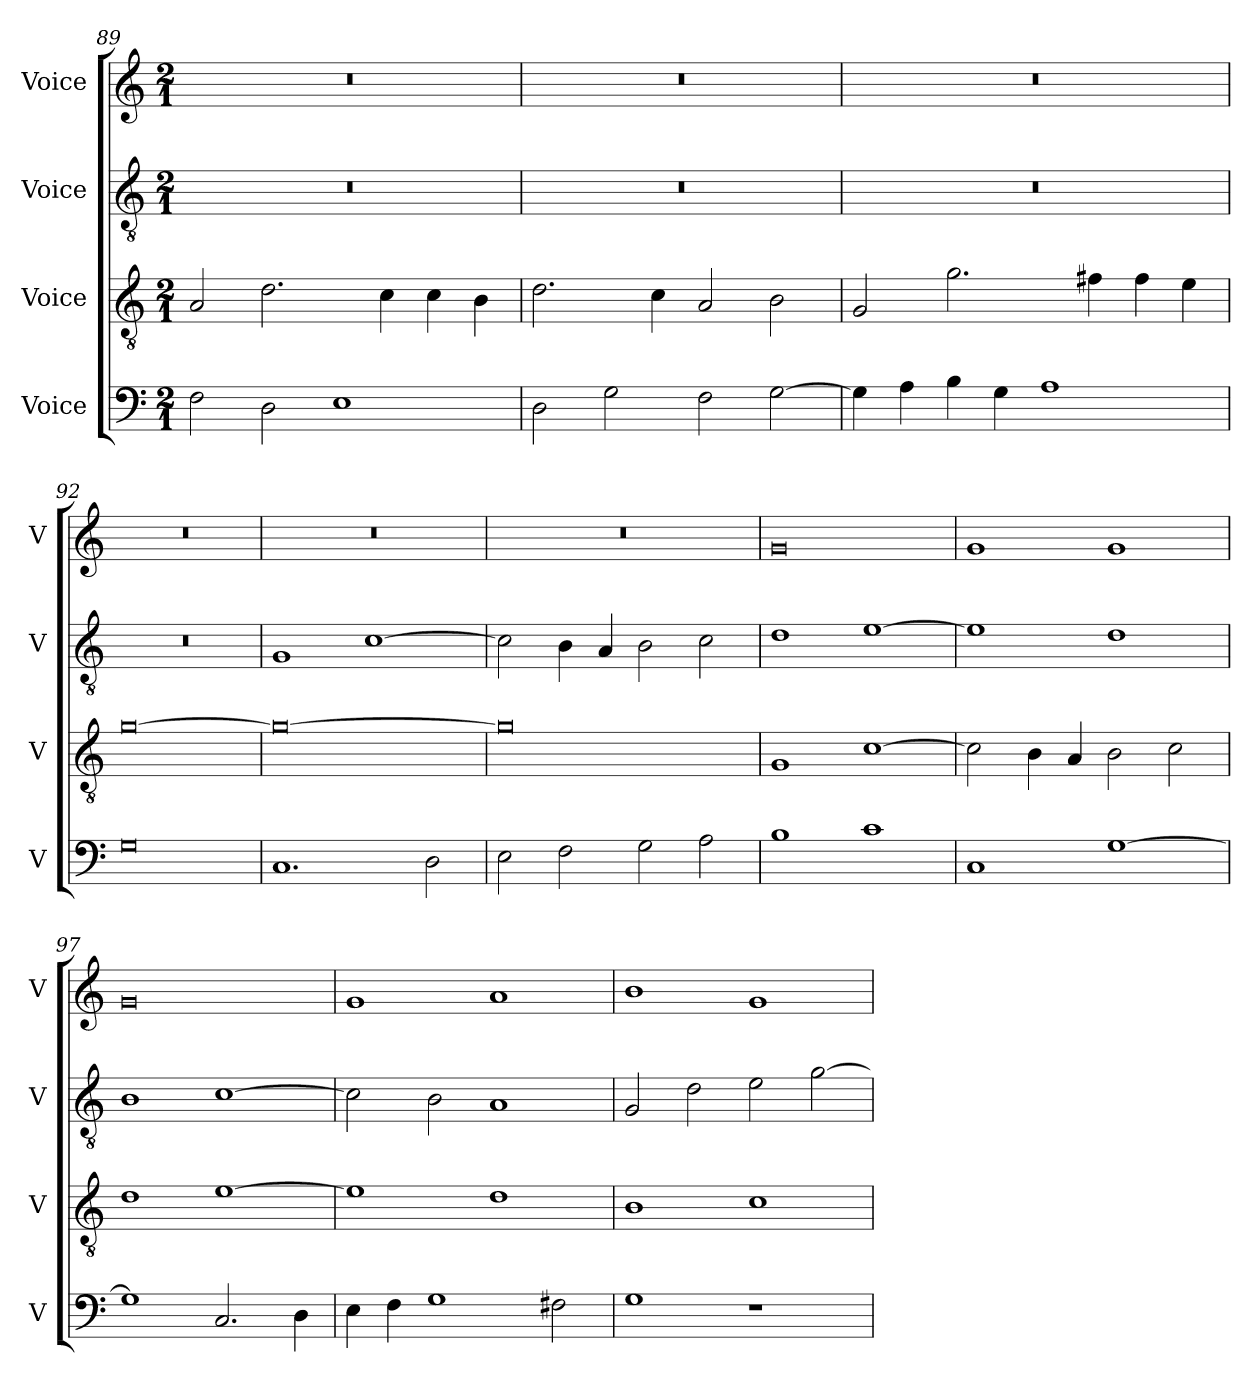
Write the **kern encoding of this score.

**kern	**kern	**kern	**kern
*part4	*part3	*part2	*part1
*staff4	*staff3	*staff2	*staff1
*I"Voice	*I"Voice	*I"Voice	*I"Voice
*I'V	*I'V	*I'V	*I'V
!!LO:LB:g=z
*clefF4	*clefGv2	*clefGv2	*clefG2
*k[]	*k[]	*k[]	*k[]
*M2/1	*M2/1	*M2/1	*M2/1
=89	=89	=89	=89
2F\	2A/	0r	0r
2D\	2.d\	.	.
1E	.	.	.
.	4c\	.	.
.	4c\	.	.
.	4B\	.	.
=90	=90	=90	=90
2D\	2.d\	0r	0r
2G\	.	.	.
.	4c\	.	.
2F\	2A/	.	.
[2G\	2B\	.	.
=91	=91	=91	=91
4G\]	2G/	0r	0r
4A\	.	.	.
4B\	2.g\	.	.
4G\	.	.	.
1A	.	.	.
.	4f#X\	.	.
.	4f#\	.	.
.	4e\	.	.
=92	=92	=92	=92
0G	[0g	0r	0r
=93	=93	=93	=93
1.C	0g_	1G	0r
.	.	[1c	.
2D\	.	.	.
=94	=94	=94	=94
2E\	0g]	2c\]	0r
2F\	.	4B\	.
.	.	4A/	.
2G\	.	2B\	.
2A\	.	2c\	.
=95	=95	=95	=95
1B	1G	1d	0g
1c	[1c	[1e	.
!!LO:LB:g=z
=96	=96	=96	=96
1C	2c\]	1e]	1g
.	4B\	.	.
.	4A/	.	.
[1G	2B\	1d	1g
.	2c\	.	.
=97	=97	=97	=97
1G]	1d	1B	0g
2.C/	[1e	[1c	.
4D\	.	.	.
=98	=98	=98	=98
4E\	1e]	2c\]	1g
4F\	.	.	.
1G	.	2B\	.
.	1d	1A	1a
2F#X\	.	.	.
=99	=99	=99	=99
1G	1B	2G/	1b
.	.	2d\	.
1r	1c	2e\	1g
.	.	[2g\	.
=	=	=	=
*-	*-	*-	*-
